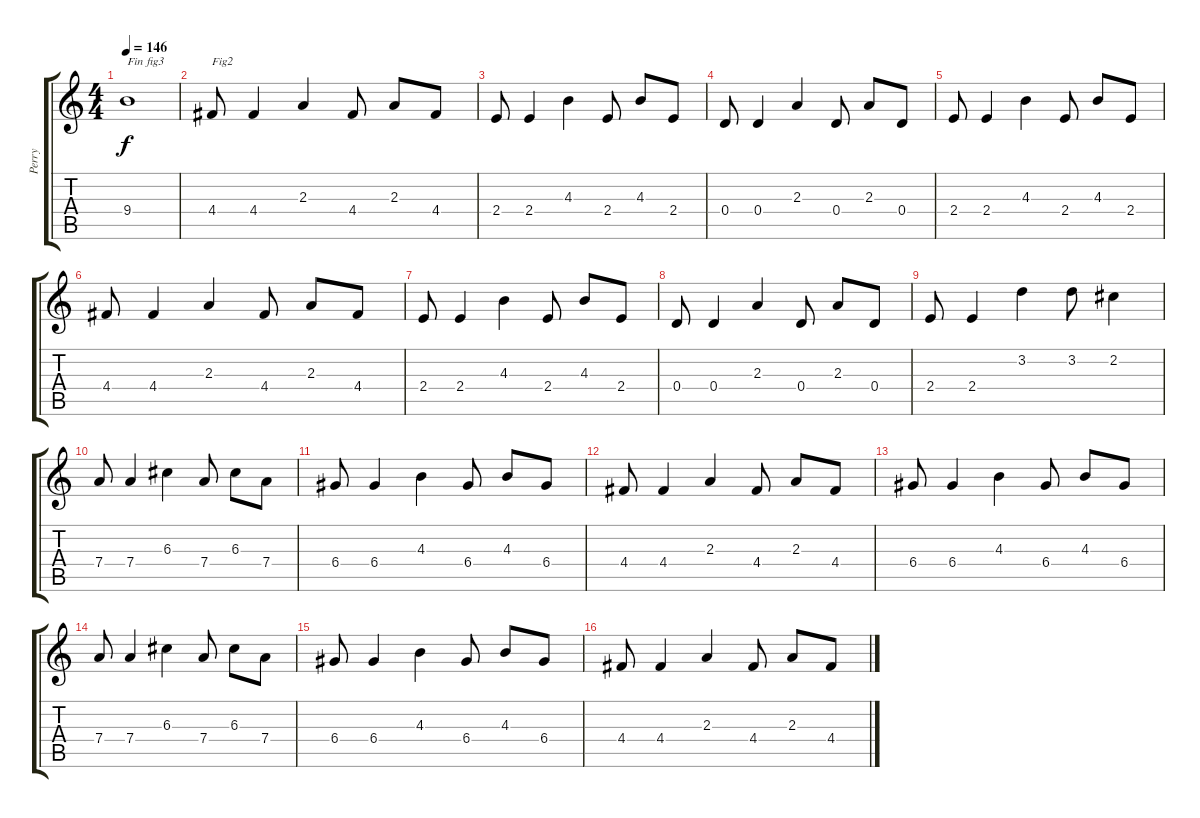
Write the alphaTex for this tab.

\track ("Perry" "Perry") {instrument electricguitarjazz}
\staff {score tabs}
\tuning (E4 B3 G3 D3 A2 E2) {hide}
\ts (4 4)
\tempo 146
\clef g2
\ks c
9.4{t}.1{txt "Fin fig3" dy f} |
4.4.8{txt "Fig2"} 4.4.4 2.3.4 4.4.8 2.3.8 4.4.8 |
2.4.8 2.4.4 4.3.4 2.4.8 4.3.8 2.4.8 |
0.4.8 0.4.4 2.3.4 0.4.8 2.3.8 0.4.8 |
2.4.8 2.4.4 4.3.4 2.4.8 4.3.8 2.4.8 |
4.4.8 4.4.4 2.3.4 4.4.8 2.3.8 4.4.8 |
2.4.8 2.4.4 4.3.4 2.4.8 4.3.8 2.4.8 |
0.4.8 0.4.4 2.3.4 0.4.8 2.3.8 0.4.8 |
2.4.8 2.4.4 3.2.4 3.2.8 2.2.4 |
7.4.8 7.4.4 6.3.4 7.4.8 6.3.8 7.4.8 |
6.4.8 6.4.4 4.3.4 6.4.8 4.3.8 6.4.8 |
4.4.8 4.4.4 2.3.4 4.4.8 2.3.8 4.4.8 |
6.4.8 6.4.4 4.3.4 6.4.8 4.3.8 6.4.8 |
7.4.8 7.4.4 6.3.4 7.4.8 6.3.8 7.4.8 |
6.4.8 6.4.4 4.3.4 6.4.8 4.3.8 6.4.8 |
4.4.8 4.4.4 2.3.4 4.4.8 2.3.8 4.4.8
